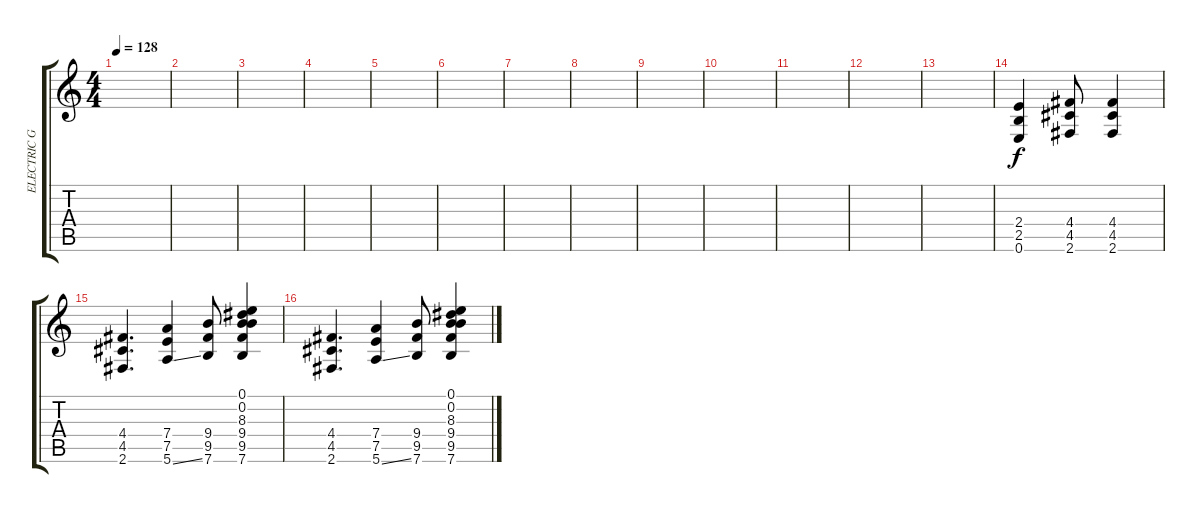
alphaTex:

\track ("ELECTRIC GUITAR" "ELECTRIC G") {instrument distortionguitar}
\staff {score tabs}
\tuning (E4 B3 G3 D3 A2 E2) {hide}
\ts (4 4)
\tempo 128
\clef g2
\ks c
|
|
|
|
|
|
|
|
|
|
|
|
|
(2.4 2.5 0.6).4 (4.4 4.5 2.6).8 (4.4 4.5 2.6).4 |
(4.4 4.5 2.6).4{d} (7.4 7.5 5.6{ss}).4 (9.4 9.5 7.6).8 (0.1 0.2 8.3 9.4 9.5 7.6).4 |
(4.4 4.5 2.6).4{d} (7.4 7.5 5.6{ss}).4 (9.4 9.5 7.6).8 (0.1 0.2 8.3 9.4 9.5 7.6).4
